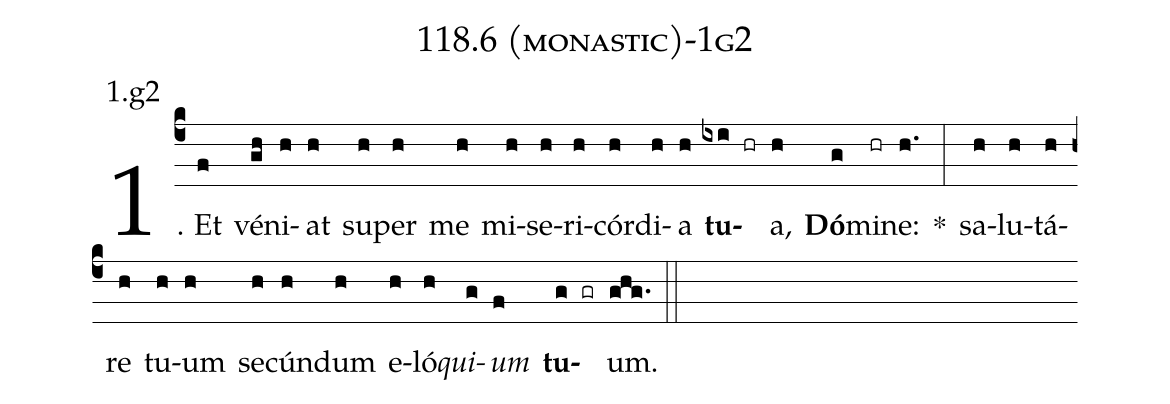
name: 118.6 (monastic)-1g2;
annotation: 1.g2;
%%
(c4)1. Et(f) vé(gh)ni(h)at(h) su(h)per(h) me(h) mi(h)se(h)ri(h)cór(h)di(h)a(h) <b>tu</b>(ixi hr)a,(h) <b>Dó</b>(g)mi(hr)ne:(h.) *(:) sa(h)lu(h)tá(h)re(h) tu(h)um(h) se(h)cún(h)dum(h) e(h)ló(h)<i>qui</i>(g)<i>um</i>(f) <b>tu</b>(g gr)um.(ghg.) (::)
